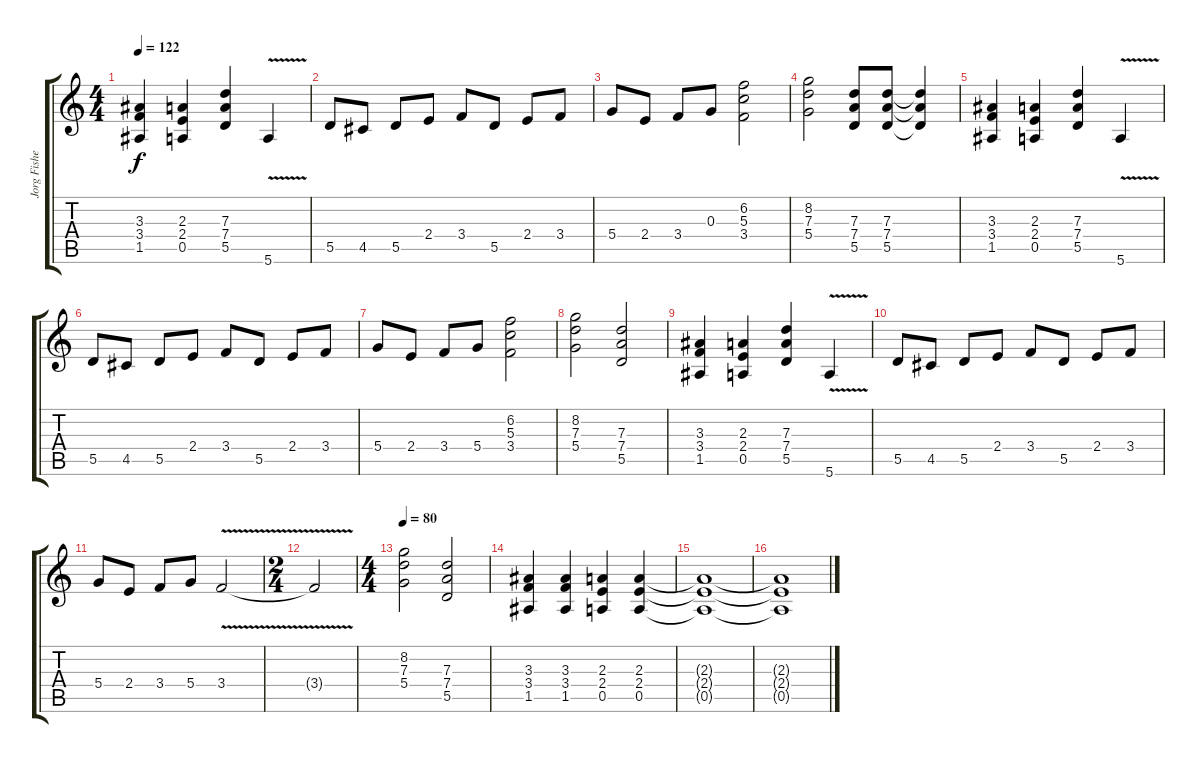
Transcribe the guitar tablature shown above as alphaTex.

\track ("Jorg Fisher" "Jorg Fishe") {instrument distortionguitar}
\staff {score tabs}
\tuning (E4 B3 G3 D3 A2 E2) {hide}
\ts (4 4)
\tempo 122
\clef g2
\ks c
(3.3 3.4 1.5).4{dy f} (2.3 2.4 0.5).4 (7.3 7.4 5.5).4 5.6{v}.4 |
5.5.8 4.5.8 5.5.8 2.4.8 3.4.8 5.5.8 2.4.8 3.4.8 |
5.4.8 2.4.8 3.4.8 0.3.8 (6.2 5.3 3.4).2 |
(8.2 7.3 5.4).2 (7.3 7.4 5.5).8 (7.3 7.4 5.5).8 (7.3{t} 7.4{t} 5.5{t}).4 |
(3.3 3.4 1.5).4 (2.3 2.4 0.5).4 (7.3 7.4 5.5).4 5.6{v}.4 |
5.5.8 4.5.8 5.5.8 2.4.8 3.4.8 5.5.8 2.4.8 3.4.8 |
5.4.8 2.4.8 3.4.8 5.4.8 (6.2 5.3 3.4).2 |
(8.2 7.3 5.4).2 (7.3 7.4 5.5).2 |
(3.3 3.4 1.5).4 (2.3 2.4 0.5).4 (7.3 7.4 5.5).4 5.6{v}.4 |
5.5.8 4.5.8 5.5.8 2.4.8 3.4.8 5.5.8 2.4.8 3.4.8 |
5.4.8 2.4.8 3.4.8 5.4.8 3.4{v}.2 |
\ts (2 4)
3.4{t}.2 |
\ts (4 4)
\tempo 80
(8.2 7.3 5.4).2 (7.3 7.4 5.5).2 |
(3.3 3.4 1.5).4 (3.3 3.4 1.5).4 (2.3 2.4 0.5).4 (2.3 2.4 0.5).4 |
(2.3{t} 2.4{t} 0.5{t}).1 |
(2.3{t} 2.4{t} 0.5{t}).1
